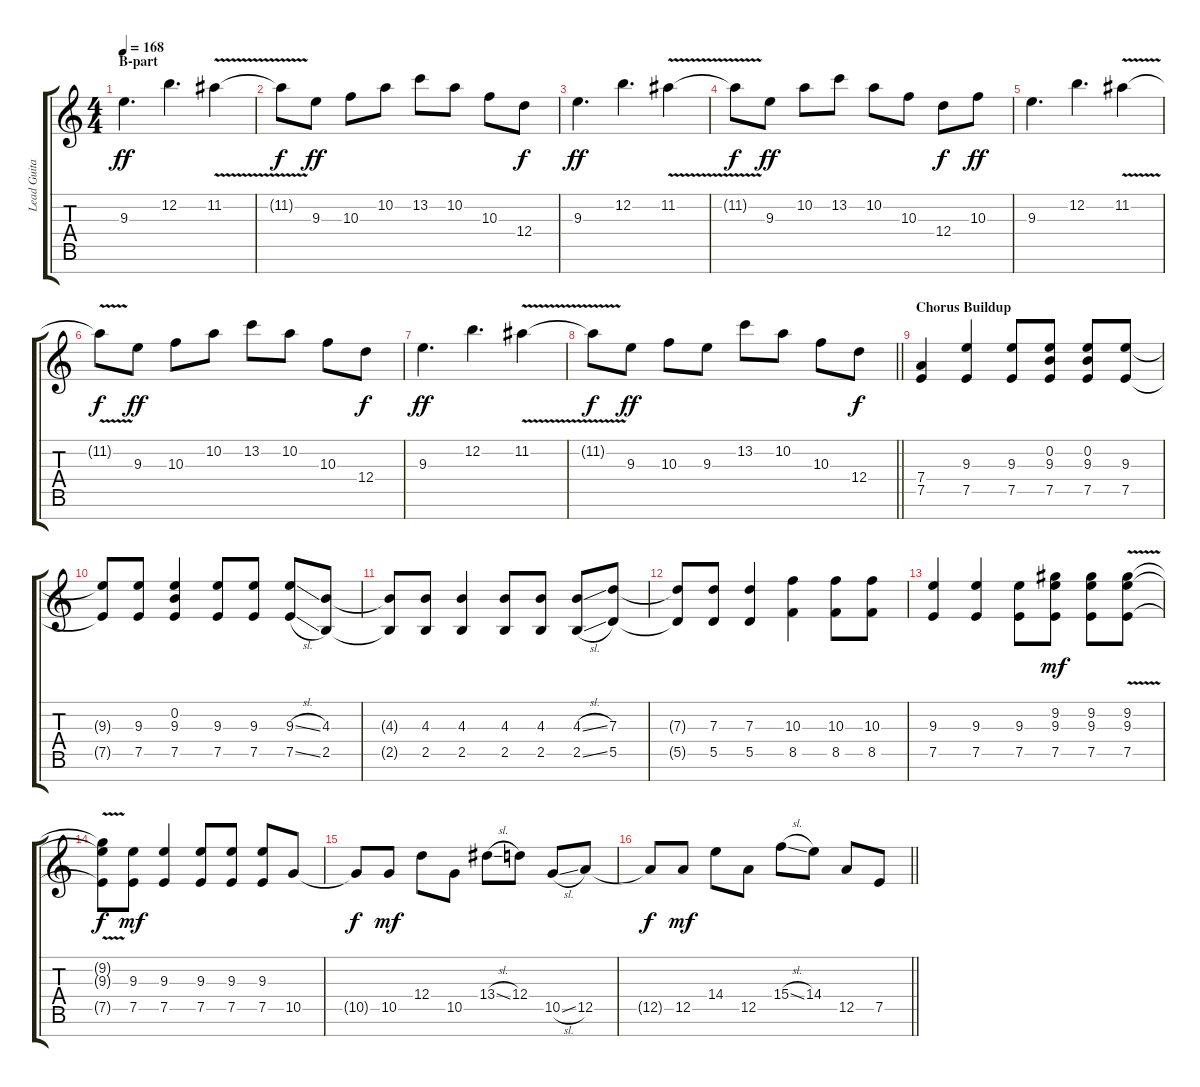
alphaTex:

\track ("Lead Guitar" "Lead Guita") {instrument distortionguitar}
\staff {score tabs}
\tuning (E4 B3 G3 D3 A2 E2 B1) {hide}
\ts (4 4)
\section ("" "B-part")
\tempo 168
\clef g2
\ks c
9.3.4{d dy ff} 12.2.4{d} 11.2{v}.4 |
11.2{t}.8{dy f} 9.3.8{dy ff} 10.3.8 10.2.8 13.2.8 10.2.8 10.3.8 12.4.8{dy f} |
9.3.4{d dy ff} 12.2.4{d} 11.2{v}.4 |
11.2{t}.8{dy f} 9.3.8{dy ff} 10.2.8 13.2.8 10.2.8 10.3.8 12.4.8{dy f} 10.3.8{dy ff} |
9.3.4{d} 12.2.4{d} 11.2{v}.4 |
11.2{t}.8{dy f} 9.3.8{dy ff} 10.3.8 10.2.8 13.2.8 10.2.8 10.3.8 12.4.8{dy f} |
9.3.4{d dy ff} 12.2.4{d} 11.2{v}.4 |
\barLineRight lightlight
11.2{t}.8{dy f} 9.3.8{dy ff} 10.3.8 9.3.8 13.2.8 10.2.8 10.3.8 12.4.8{dy f} |
\section ("" "Chorus Buildup")
(7.4 7.5).4 (9.3 7.5).4 (9.3 7.5).8 (0.2 9.3 7.5).8 (0.2 9.3 7.5).8 (9.3 7.5).8 |
(9.3{t} 7.5{t}).8 (9.3 7.5).8 (0.2 9.3 7.5).4 (9.3 7.5).8 (9.3 7.5).8 (9.3{sl} 7.5{sl}).8 (4.3 2.5).8 |
(4.3{t} 2.5{t}).8 (4.3 2.5).8 (4.3 2.5).4 (4.3 2.5).8 (4.3 2.5).8 (4.3{sl} 2.5{sl}).8 (7.3 5.5).8 |
(7.3{t} 5.5{t}).8 (7.3 5.5).8 (7.3 5.5).4 (10.3 8.5).4 (10.3 8.5).8 (10.3 8.5).8 |
(9.3 7.5).4 (9.3 7.5).4 (9.3 7.5).8 (9.2 9.3 7.5).8{dy mf} (9.2 9.3 7.5).8 (9.2 9.3{v} 7.5{v}).8 |
(9.2{t} 9.3{t} 7.5{t}).8{dy f} (9.3 7.5).8{dy mf} (9.3 7.5).4 (9.3 7.5).8 (9.3 7.5).8 (9.3 7.5).8 10.5.8 |
10.5{t}.8{dy f} 10.5.8{dy mf} 12.4.8 10.5.8 13.4{sl}.8 12.4.8 10.5{sl}.8 12.5.8 |
\barLineRight lightlight
12.5{t}.8{dy f} 12.5.8{dy mf} 14.4.8 12.5.8 15.4{sl}.8 14.4.8 12.5.8 7.5.8
